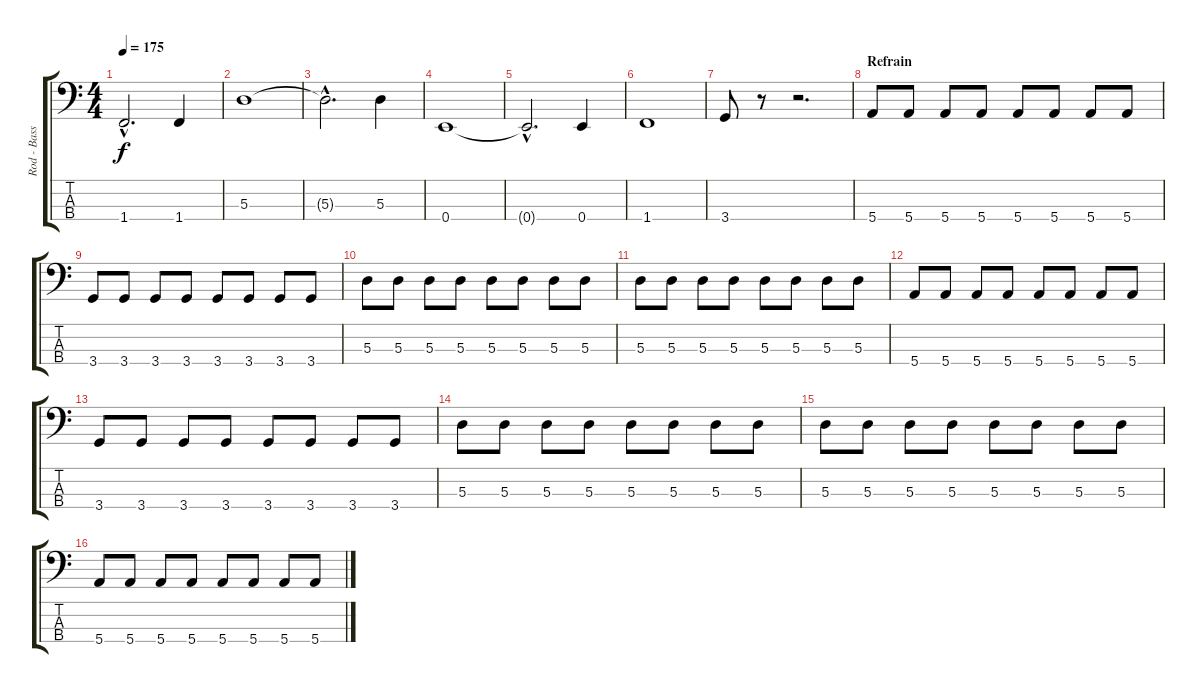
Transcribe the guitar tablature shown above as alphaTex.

\track ("Rod - Bass" "Rod - Bass") {instrument slapbass2}
\staff {score tabs}
\tuning (G2 D2 A1 E1) {hide}
\ts (4 4)
\tempo 175
\clef f4
\ks c
1.4{hac t}.2{d dy f} 1.4.4 |
5.3.1 |
5.3{hac t}.2{d} 5.3.4 |
0.4.1 |
0.4{hac t}.2{d} 0.4.4 |
1.4.1 |
3.4.8 r.8 r.2{d} |
\section ("" "Refrain")
5.4.8 5.4.8 5.4.8 5.4.8 5.4.8 5.4.8 5.4.8 5.4.8 |
3.4.8 3.4.8 3.4.8 3.4.8 3.4.8 3.4.8 3.4.8 3.4.8 |
5.3.8 5.3.8 5.3.8 5.3.8 5.3.8 5.3.8 5.3.8 5.3.8 |
5.3.8 5.3.8 5.3.8 5.3.8 5.3.8 5.3.8 5.3.8 5.3.8 |
5.4.8 5.4.8 5.4.8 5.4.8 5.4.8 5.4.8 5.4.8 5.4.8 |
3.4.8 3.4.8 3.4.8 3.4.8 3.4.8 3.4.8 3.4.8 3.4.8 |
5.3.8 5.3.8 5.3.8 5.3.8 5.3.8 5.3.8 5.3.8 5.3.8 |
5.3.8 5.3.8 5.3.8 5.3.8 5.3.8 5.3.8 5.3.8 5.3.8 |
5.4.8 5.4.8 5.4.8 5.4.8 5.4.8 5.4.8 5.4.8 5.4.8
